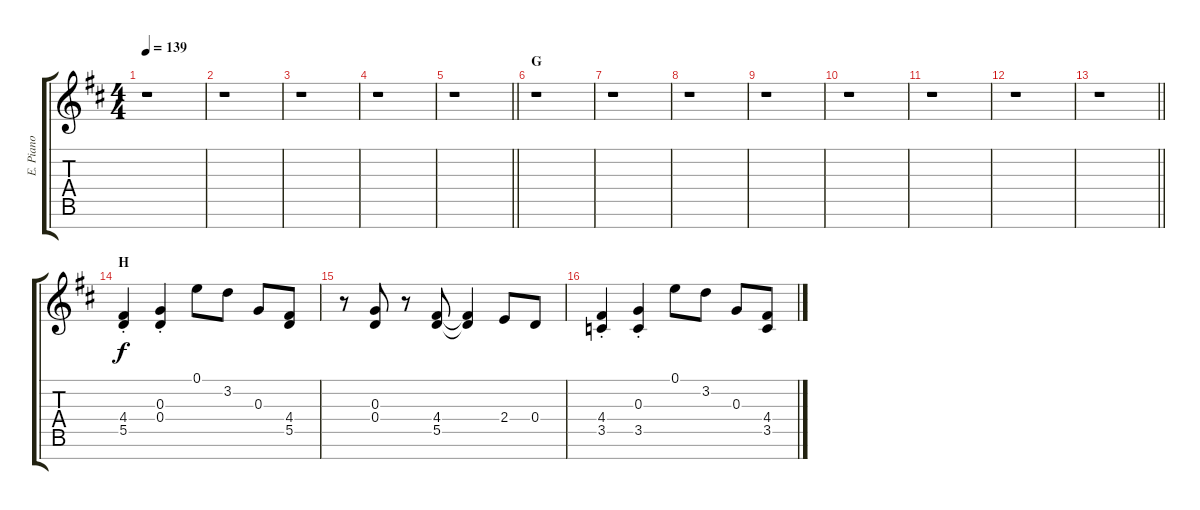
\track ("E. Piano" "E. Piano") {instrument electricgrandpiano}
\staff {score tabs}
\tuning (E5 B4 G4 D4 A3 E3 B2) {hide}
\ts (4 4)
\tempo 139
\clef g2
\ks d
r.1{dy f} |
r.1 |
r.1 |
r.1 |
\barLineRight lightlight
r.1 |
\section ("" "G")
r.1 |
r.1 |
r.1 |
r.1 |
r.1 |
r.1 |
r.1 |
\barLineRight lightlight
r.1 |
\section ("" "H")
(4.4{st} 5.5{st}).4 (0.3{st} 0.4{st}).4 0.1.8 3.2.8 0.3.8 (4.4 5.5).8 |
r.8 (0.3 0.4).8 r.8 (4.4 5.5).8 (4.4{t} 5.5{t}).4 2.4.8 0.4.8 |
(4.4{st} 3.5{st}).4 (0.3{st} 3.5{st}).4 0.1.8 3.2.8 0.3.8 (4.4 3.5).8
